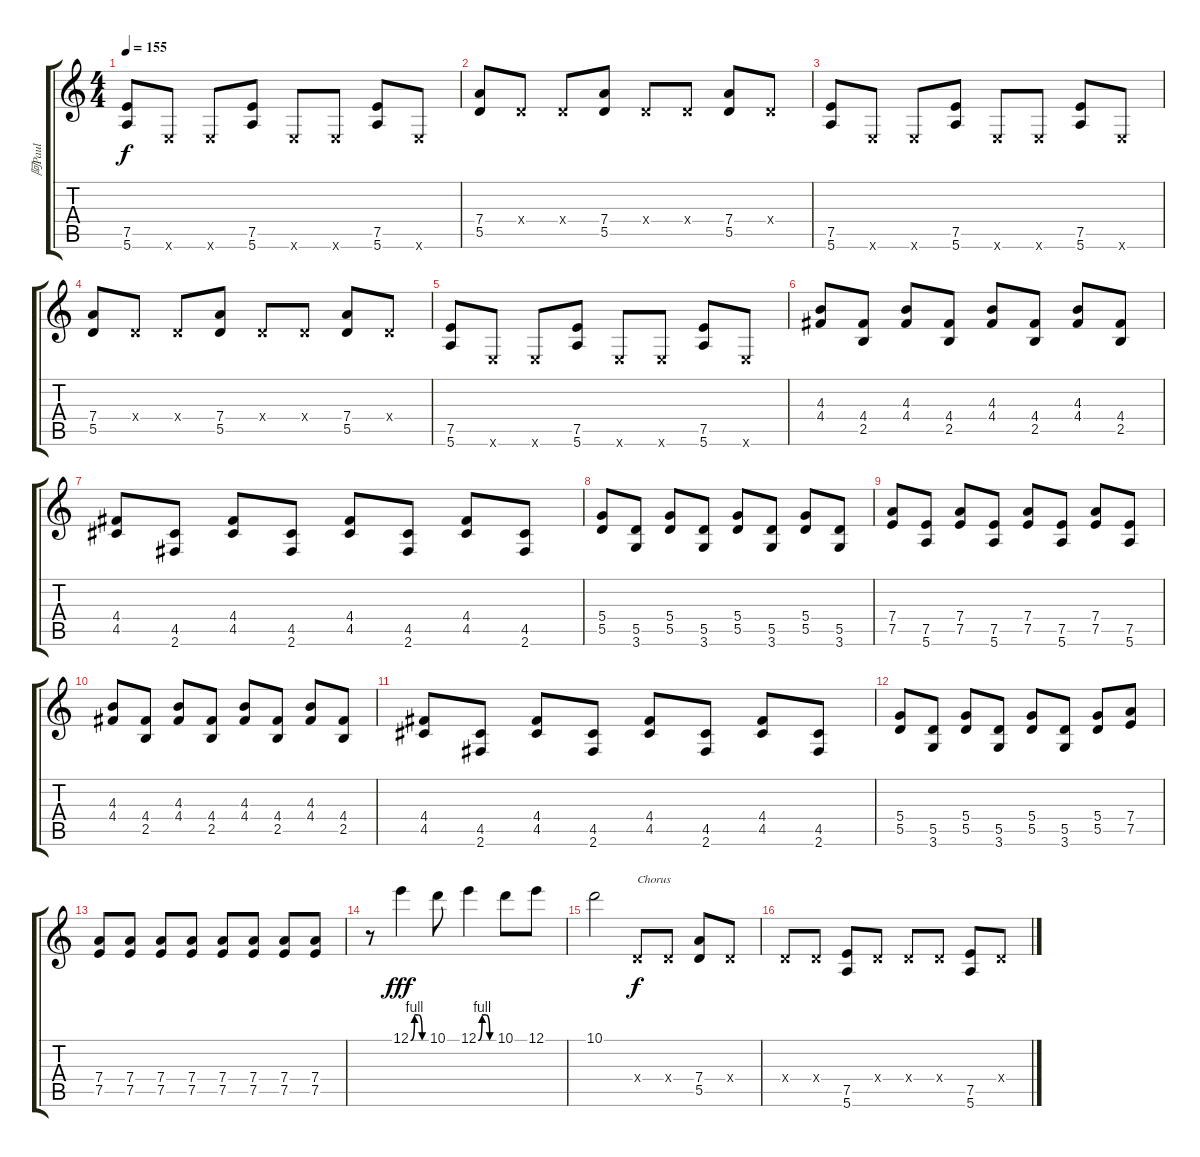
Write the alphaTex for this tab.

\track ("阿Paul" "阿Paul") {instrument distortionguitar}
\staff {score tabs}
\tuning (E4 B3 G3 D3 A2 E2) {hide}
\ts (4 4)
\tempo 155
\clef g2
\ks c
(7.5 5.6).8{dy f} 0.6{x}.8 0.6{x}.8 (7.5 5.6).8 0.6{x}.8 0.6{x}.8 (7.5 5.6).8 0.6{x}.8 |
(7.4 5.5).8 0.4{x}.8 0.4{x}.8 (7.4 5.5).8 0.4{x}.8 0.4{x}.8 (7.4 5.5).8 0.4{x}.8 |
(7.5 5.6).8 0.6{x}.8 0.6{x}.8 (7.5 5.6).8 0.6{x}.8 0.6{x}.8 (7.5 5.6).8 0.6{x}.8 |
(7.4 5.5).8 0.4{x}.8 0.4{x}.8 (7.4 5.5).8 0.4{x}.8 0.4{x}.8 (7.4 5.5).8 0.4{x}.8 |
(7.5 5.6).8 0.6{x}.8 0.6{x}.8 (7.5 5.6).8 0.6{x}.8 0.6{x}.8 (7.5 5.6).8 0.6{x}.8 |
(4.3 4.4).8 (4.4 2.5).8 (4.3 4.4).8 (4.4 2.5).8 (4.3 4.4).8 (4.4 2.5).8 (4.3 4.4).8 (4.4 2.5).8 |
(4.4 4.5).8 (4.5 2.6).8 (4.4 4.5).8 (4.5 2.6).8 (4.4 4.5).8 (4.5 2.6).8 (4.4 4.5).8 (4.5 2.6).8 |
(5.4 5.5).8 (5.5 3.6).8 (5.4 5.5).8 (5.5 3.6).8 (5.4 5.5).8 (5.5 3.6).8 (5.4 5.5).8 (5.5 3.6).8 |
(7.4 7.5).8 (7.5 5.6).8 (7.4 7.5).8 (7.5 5.6).8 (7.4 7.5).8 (7.5 5.6).8 (7.4 7.5).8 (7.5 5.6).8 |
(4.3 4.4).8 (4.4 2.5).8 (4.3 4.4).8 (4.4 2.5).8 (4.3 4.4).8 (4.4 2.5).8 (4.3 4.4).8 (4.4 2.5).8 |
(4.4 4.5).8 (4.5 2.6).8 (4.4 4.5).8 (4.5 2.6).8 (4.4 4.5).8 (4.5 2.6).8 (4.4 4.5).8 (4.5 2.6).8 |
(5.4 5.5).8 (5.5 3.6).8 (5.4 5.5).8 (5.5 3.6).8 (5.4 5.5).8 (5.5 3.6).8 (5.4 5.5).8 (7.4 7.5).8 |
(7.4 7.5).8 (7.4 7.5).8 (7.4 7.5).8 (7.4 7.5).8 (7.4 7.5).8 (7.4 7.5).8 (7.4 7.5).8 (7.4 7.5).8 |
r.8 12.1{be (custom 0 0 15 4 30 4 45 0 60 0)}.4{dy fff} 10.1.8 12.1{be (custom 0 0 15 4 30 4 45 0 60 0)}.4 10.1.8 12.1.8 |
10.1.2 0.4{x}.8{txt "Chorus" dy f} 0.4{x}.8 (7.4 5.5).8 0.4{x}.8 |
0.4{x}.8 0.4{x}.8 (7.5 5.6).8 0.4{x}.8 0.4{x}.8 0.4{x}.8 (7.5 5.6).8 0.4{x}.8
